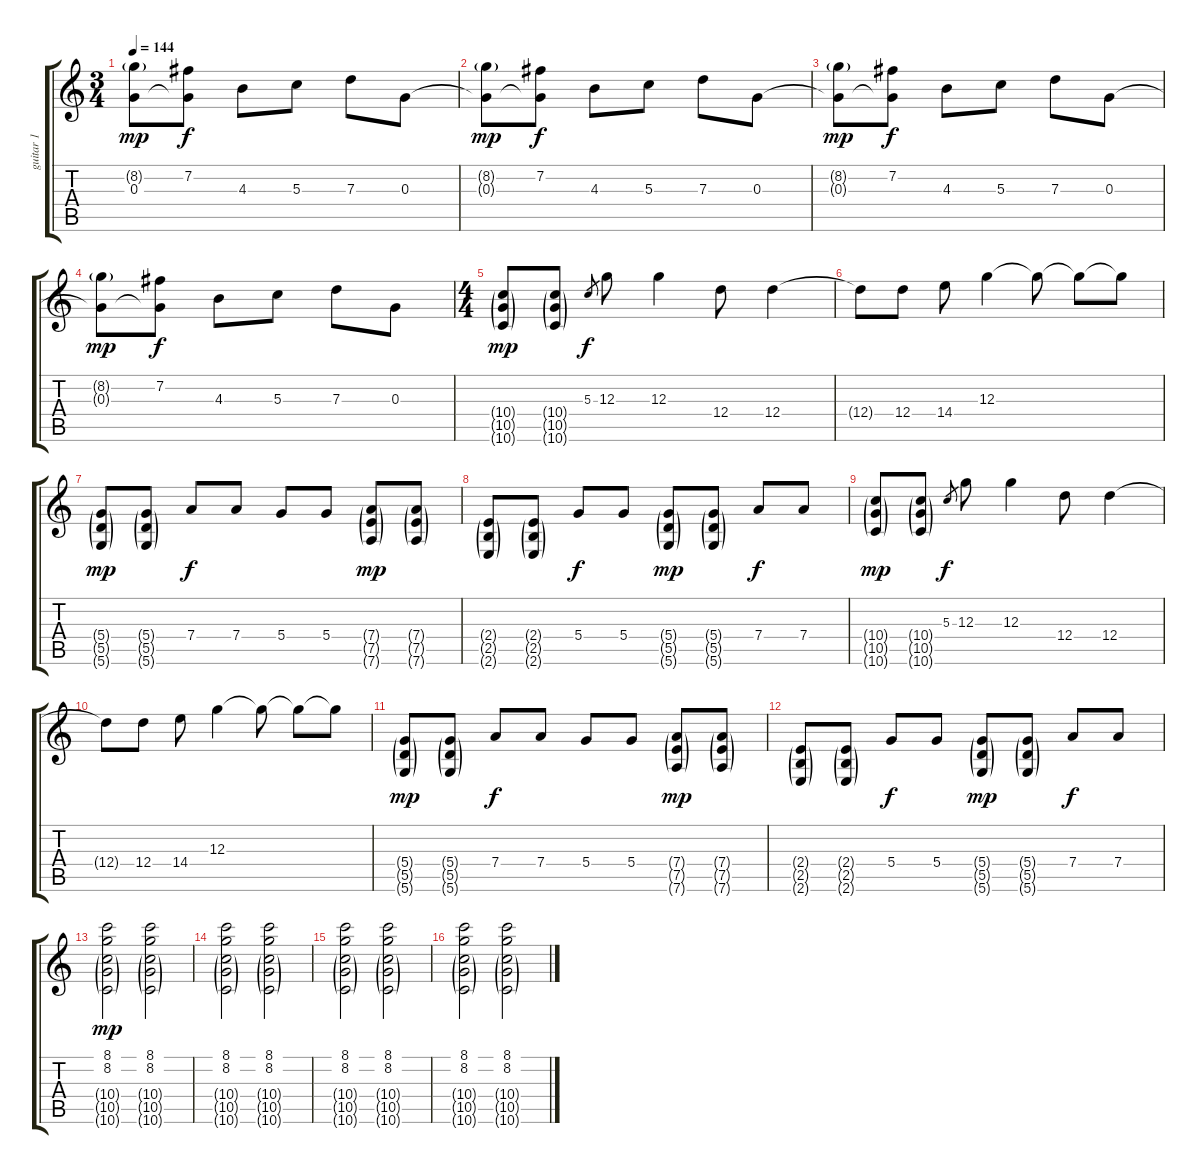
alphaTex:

\track ("guitar 1" "guitar 1") {instrument electricguitarclean}
\staff {score tabs}
\tuning (E4 B3 G3 D3 A2 D2) {hide}
\ts (3 4)
\tempo 144
\clef g2
\ks c
(8.2{g} 0.3{t}).8{dy mp} (7.2 0.3{t}).8{dy f} 4.3.8 5.3.8 7.3.8 0.3.8 |
(8.2{g} 0.3{t}).8{dy mp} (7.2 0.3{t}).8{dy f} 4.3.8 5.3.8 7.3.8 0.3.8 |
(8.2{g} 0.3{t}).8{dy mp} (7.2 0.3{t}).8{dy f} 4.3.8 5.3.8 7.3.8 0.3.8 |
(8.2{g} 0.3{t}).8{dy mp} (7.2 0.3{t}).8{dy f} 4.3.8 5.3.8 7.3.8 0.3.8 |
\ts (4 4)
(10.4{g} 10.5{g} 10.6{g}).8{dy mp volume 8 instrument overdrivenguitar} (10.4{g} 10.5{g} 10.6{g}).8 5.3.8{gr dy f} 12.3.8 12.3.4 12.4.8 12.4.4 |
12.4{t}.8 12.4.8 14.4.8 12.3.4 12.3{t}.8 12.3{t}.8 12.3{t}.8 |
(5.4{g} 5.5{g} 5.6{g}).8{dy mp} (5.4{g} 5.5{g} 5.6{g}).8 7.4.8{dy f} 7.4.8 5.4.8 5.4.8 (7.4{g} 7.5{g} 7.6{g}).8{dy mp} (7.4{g} 7.5{g} 7.6{g}).8 |
(2.4{g} 2.5{g} 2.6{g}).8 (2.4{g} 2.5{g} 2.6{g}).8 5.4.8{dy f} 5.4.8 (5.4{g} 5.5{g} 5.6{g}).8{dy mp} (5.4{g} 5.5{g} 5.6{g}).8 7.4.8{dy f} 7.4.8 |
(10.4{g} 10.5{g} 10.6{g}).8{dy mp volume 8 instrument overdrivenguitar} (10.4{g} 10.5{g} 10.6{g}).8 5.3.8{gr dy f} 12.3.8 12.3.4 12.4.8 12.4.4 |
12.4{t}.8 12.4.8 14.4.8 12.3.4 12.3{t}.8 12.3{t}.8 12.3{t}.8 |
(5.4{g} 5.5{g} 5.6{g}).8{dy mp} (5.4{g} 5.5{g} 5.6{g}).8 7.4.8{dy f} 7.4.8 5.4.8 5.4.8 (7.4{g} 7.5{g} 7.6{g}).8{dy mp} (7.4{g} 7.5{g} 7.6{g}).8 |
(2.4{g} 2.5{g} 2.6{g}).8 (2.4{g} 2.5{g} 2.6{g}).8 5.4.8{dy f} 5.4.8 (5.4{g} 5.5{g} 5.6{g}).8{dy mp} (5.4{g} 5.5{g} 5.6{g}).8 7.4.8{dy f} 7.4.8 |
(8.1 8.2 10.4{g} 10.5{g} 10.6{g}).2{dy mp instrument overdrivenguitar} (8.1 8.2 10.4{g} 10.5{g} 10.6{g}).2 |
(8.1 8.2 10.4{g} 10.5{g} 10.6{g}).2 (8.1 8.2 10.4{g} 10.5{g} 10.6{g}).2 |
(8.1 8.2 10.4{g} 10.5{g} 10.6{g}).2 (8.1 8.2 10.4{g} 10.5{g} 10.6{g}).2 |
(8.1 8.2 10.4{g} 10.5{g} 10.6{g}).2 (8.1 8.2 10.4{g} 10.5{g} 10.6{g}).2
